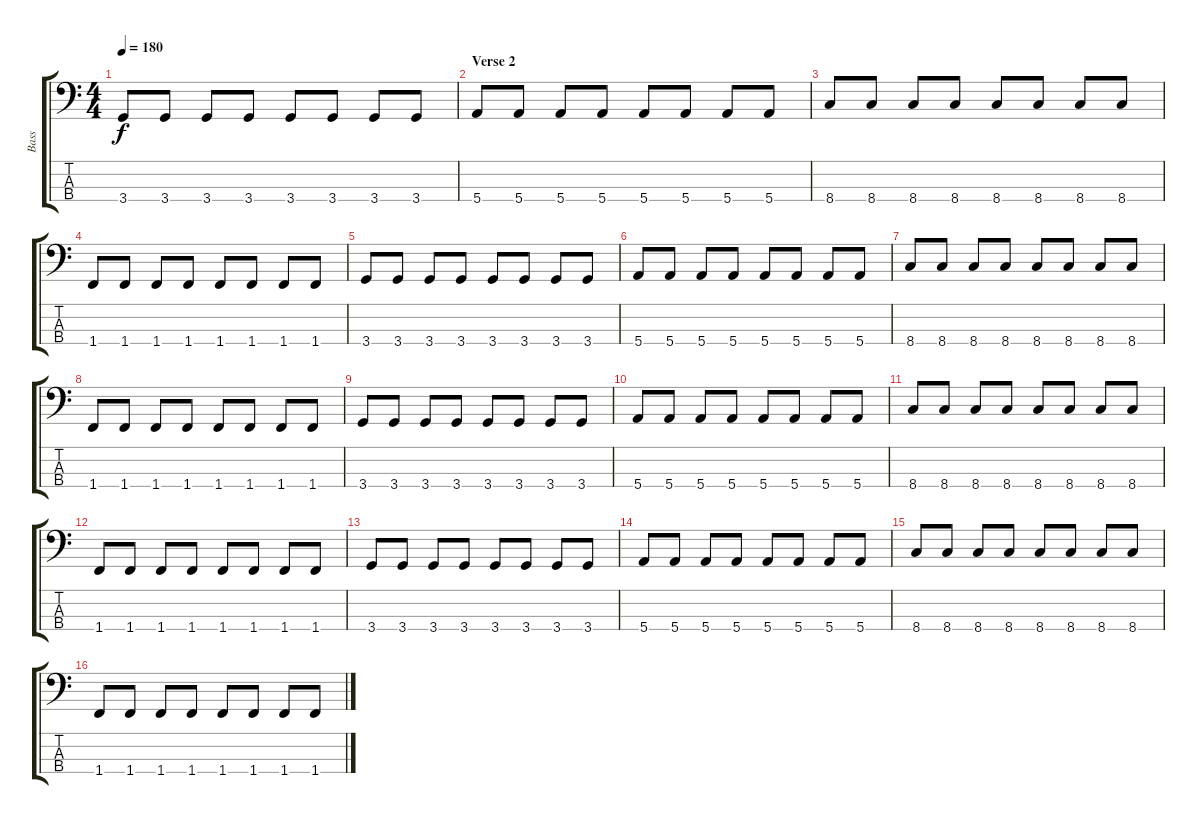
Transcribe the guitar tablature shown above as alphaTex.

\track ("Bass" "Bass") {instrument electricbassfinger}
\staff {score tabs}
\tuning (G2 D2 A1 E1) {hide}
\ts (4 4)
\tempo 180
\clef f4
\ks c
3.4.8{dy f} 3.4.8 3.4.8 3.4.8 3.4.8 3.4.8 3.4.8 3.4.8 |
\section ("" "Verse 2")
5.4.8 5.4.8 5.4.8 5.4.8 5.4.8 5.4.8 5.4.8 5.4.8 |
8.4.8 8.4.8 8.4.8 8.4.8 8.4.8 8.4.8 8.4.8 8.4.8 |
1.4.8 1.4.8 1.4.8 1.4.8 1.4.8 1.4.8 1.4.8 1.4.8 |
3.4.8 3.4.8 3.4.8 3.4.8 3.4.8 3.4.8 3.4.8 3.4.8 |
5.4.8 5.4.8 5.4.8 5.4.8 5.4.8 5.4.8 5.4.8 5.4.8 |
8.4.8 8.4.8 8.4.8 8.4.8 8.4.8 8.4.8 8.4.8 8.4.8 |
1.4.8 1.4.8 1.4.8 1.4.8 1.4.8 1.4.8 1.4.8 1.4.8 |
3.4.8 3.4.8 3.4.8 3.4.8 3.4.8 3.4.8 3.4.8 3.4.8 |
5.4.8 5.4.8 5.4.8 5.4.8 5.4.8 5.4.8 5.4.8 5.4.8 |
8.4.8 8.4.8 8.4.8 8.4.8 8.4.8 8.4.8 8.4.8 8.4.8 |
1.4.8 1.4.8 1.4.8 1.4.8 1.4.8 1.4.8 1.4.8 1.4.8 |
3.4.8 3.4.8 3.4.8 3.4.8 3.4.8 3.4.8 3.4.8 3.4.8 |
5.4.8 5.4.8 5.4.8 5.4.8 5.4.8 5.4.8 5.4.8 5.4.8 |
8.4.8 8.4.8 8.4.8 8.4.8 8.4.8 8.4.8 8.4.8 8.4.8 |
1.4.8 1.4.8 1.4.8 1.4.8 1.4.8 1.4.8 1.4.8 1.4.8
